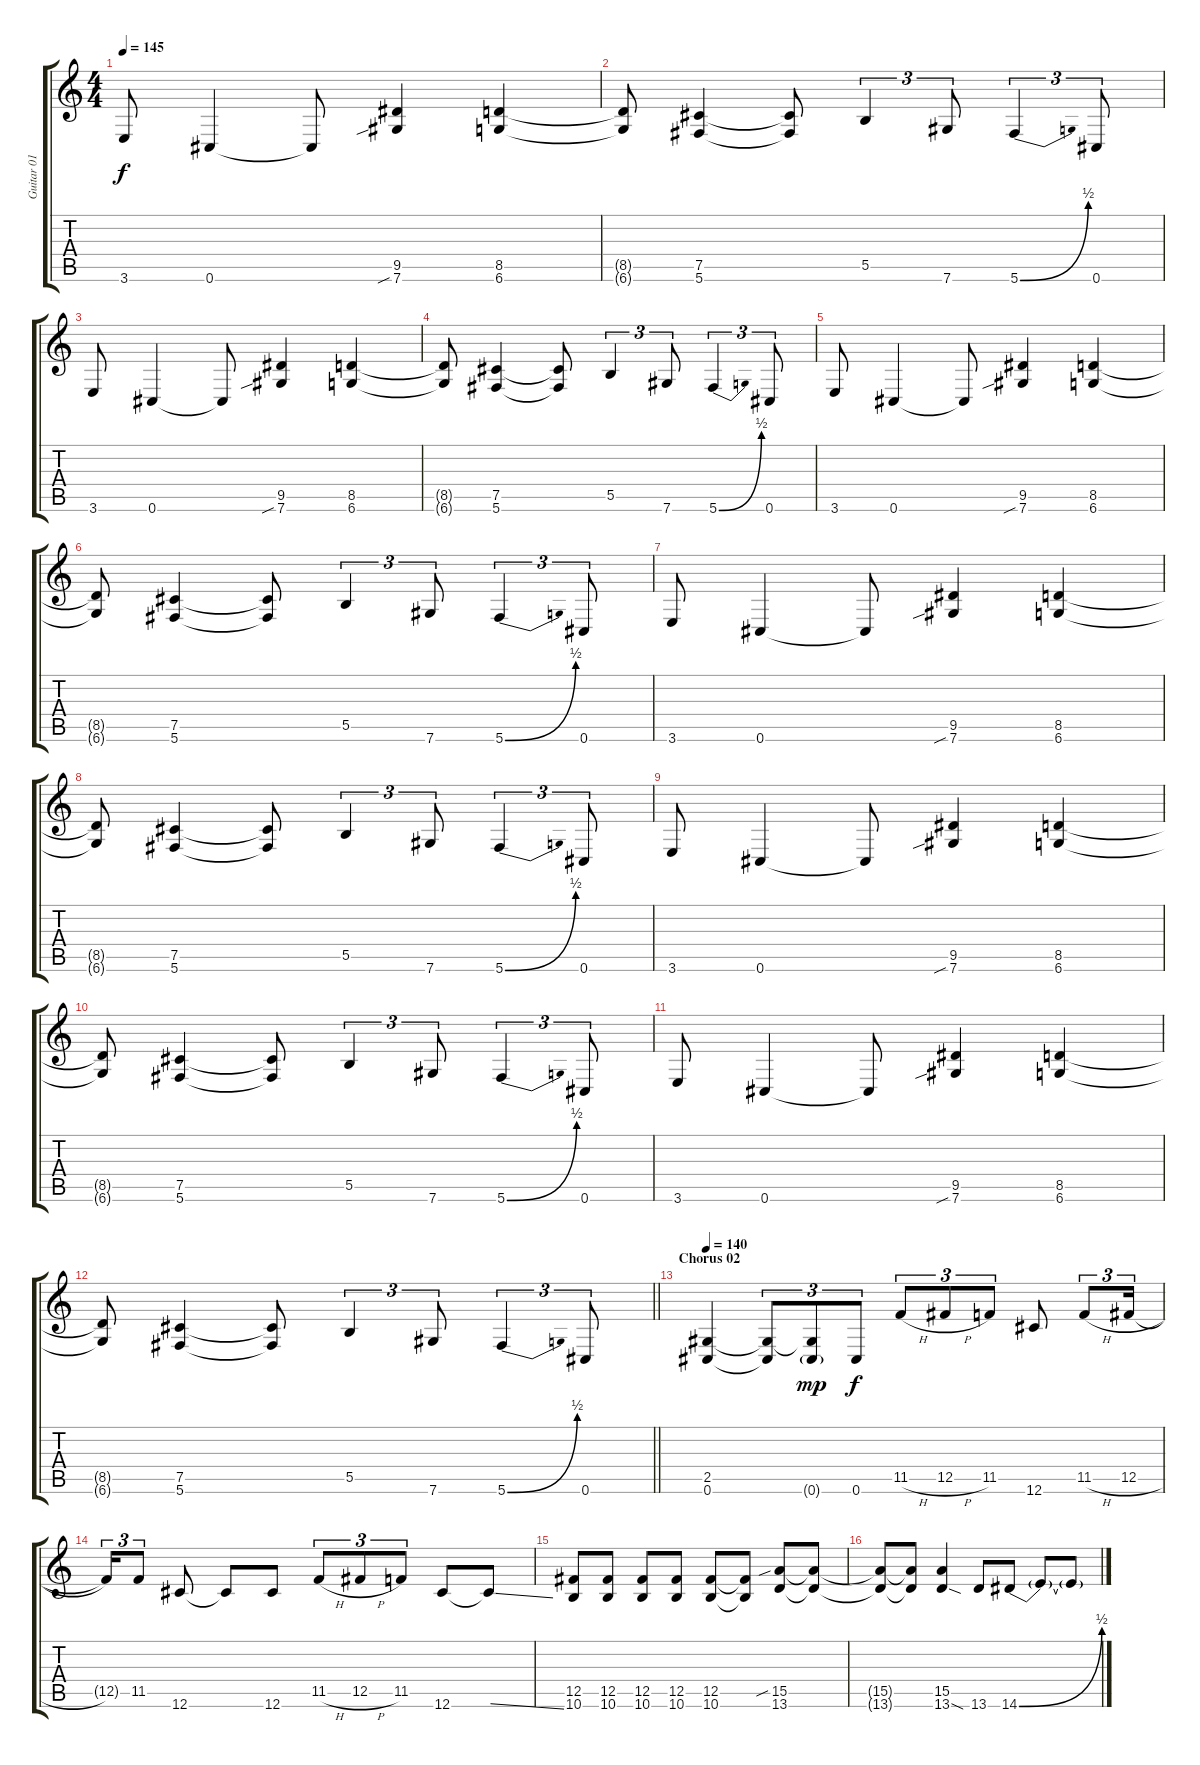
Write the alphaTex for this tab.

\track ("Guitar 01" "Guitar 01") {instrument distortionguitar}
\staff {score tabs}
\tuning (Db4 Ab3 E3 B2 Gb2 Db2) {hide}
\ts (4 4)
\tempo 145
\clef g2
\ks c
3.6.8{dy f} 0.6.4 0.6{t}.8 (9.5 7.6{sib}).4 (8.5 6.6).4 |
(8.5{t} 6.6{t}).8 (7.5 5.6).4 (7.5{t} 5.6{t}).8 5.5.4{tu (3 2)} 7.6.8{tu (3 2)} 5.6{be (bend 0 0 60 2)}.4{tu (3 2)} 0.6.8{tu (3 2)} |
3.6.8 0.6.4 0.6{t}.8 (9.5 7.6{sib}).4 (8.5 6.6).4 |
(8.5{t} 6.6{t}).8 (7.5 5.6).4 (7.5{t} 5.6{t}).8 5.5.4{tu (3 2)} 7.6.8{tu (3 2)} 5.6{be (bend 0 0 60 2)}.4{tu (3 2)} 0.6.8{tu (3 2)} |
3.6.8 0.6.4 0.6{t}.8 (9.5 7.6{sib}).4 (8.5 6.6).4 |
(8.5{t} 6.6{t}).8 (7.5 5.6).4 (7.5{t} 5.6{t}).8 5.5.4{tu (3 2)} 7.6.8{tu (3 2)} 5.6{be (bend 0 0 60 2)}.4{tu (3 2)} 0.6.8{tu (3 2)} |
3.6.8 0.6.4 0.6{t}.8 (9.5 7.6{sib}).4 (8.5 6.6).4 |
(8.5{t} 6.6{t}).8 (7.5 5.6).4 (7.5{t} 5.6{t}).8 5.5.4{tu (3 2)} 7.6.8{tu (3 2)} 5.6{be (bend 0 0 60 2)}.4{tu (3 2)} 0.6.8{tu (3 2)} |
3.6.8 0.6.4 0.6{t}.8 (9.5 7.6{sib}).4 (8.5 6.6).4 |
(8.5{t} 6.6{t}).8 (7.5 5.6).4 (7.5{t} 5.6{t}).8 5.5.4{tu (3 2)} 7.6.8{tu (3 2)} 5.6{be (bend 0 0 60 2)}.4{tu (3 2)} 0.6.8{tu (3 2)} |
3.6.8 0.6.4 0.6{t}.8 (9.5 7.6{sib}).4 (8.5 6.6).4 |
\barLineRight lightlight
(8.5{t} 6.6{t}).8 (7.5 5.6).4 (7.5{t} 5.6{t}).8 5.5.4{tu (3 2)} 7.6.8{tu (3 2)} 5.6{be (bend 0 0 60 2)}.4{tu (3 2)} 0.6.8{tu (3 2)} |
\section ("" "Chorus 02")
\tempo 140
(2.5 0.6).4 (2.5{t} 0.6{t}).8{tu (3 2)} (2.5{t} 0.6{g}).8{tu (3 2) dy mp} 0.6.8{tu (3 2) dy f} 11.5{h}.8{tu (3 2)} 12.5{h}.8{tu (3 2)} 11.5.8{tu (3 2)} 12.6.8 11.5{h}.8{tu (3 2)} 12.5{h}.16{tu (3 2)} |
12.5{t}.16{tu (3 2)} 11.5.8{tu (3 2)} 12.6.8 12.6{t}.8 12.6.8 11.5{h}.8{tu (3 2)} 12.5{h}.8{tu (3 2)} 11.5.8{tu (3 2)} 12.6.8 12.6{ss t}.8 |
(12.5 10.6).8 (12.5 10.6).8 (12.5 10.6).8 (12.5 10.6).8 (12.5 10.6).8 (12.5{t} 10.6{t}).8 (15.5{sib} 13.6).8 (15.5{t} 13.6{t}).8 |
(15.5{t} 13.6{t}).8 (15.5{t} 13.6{t}).8 (15.5 13.6{sod}).4 13.6.8 14.6{be (bend 0 0 60 2)}.8 14.6{t}.8 14.6{t}.8
